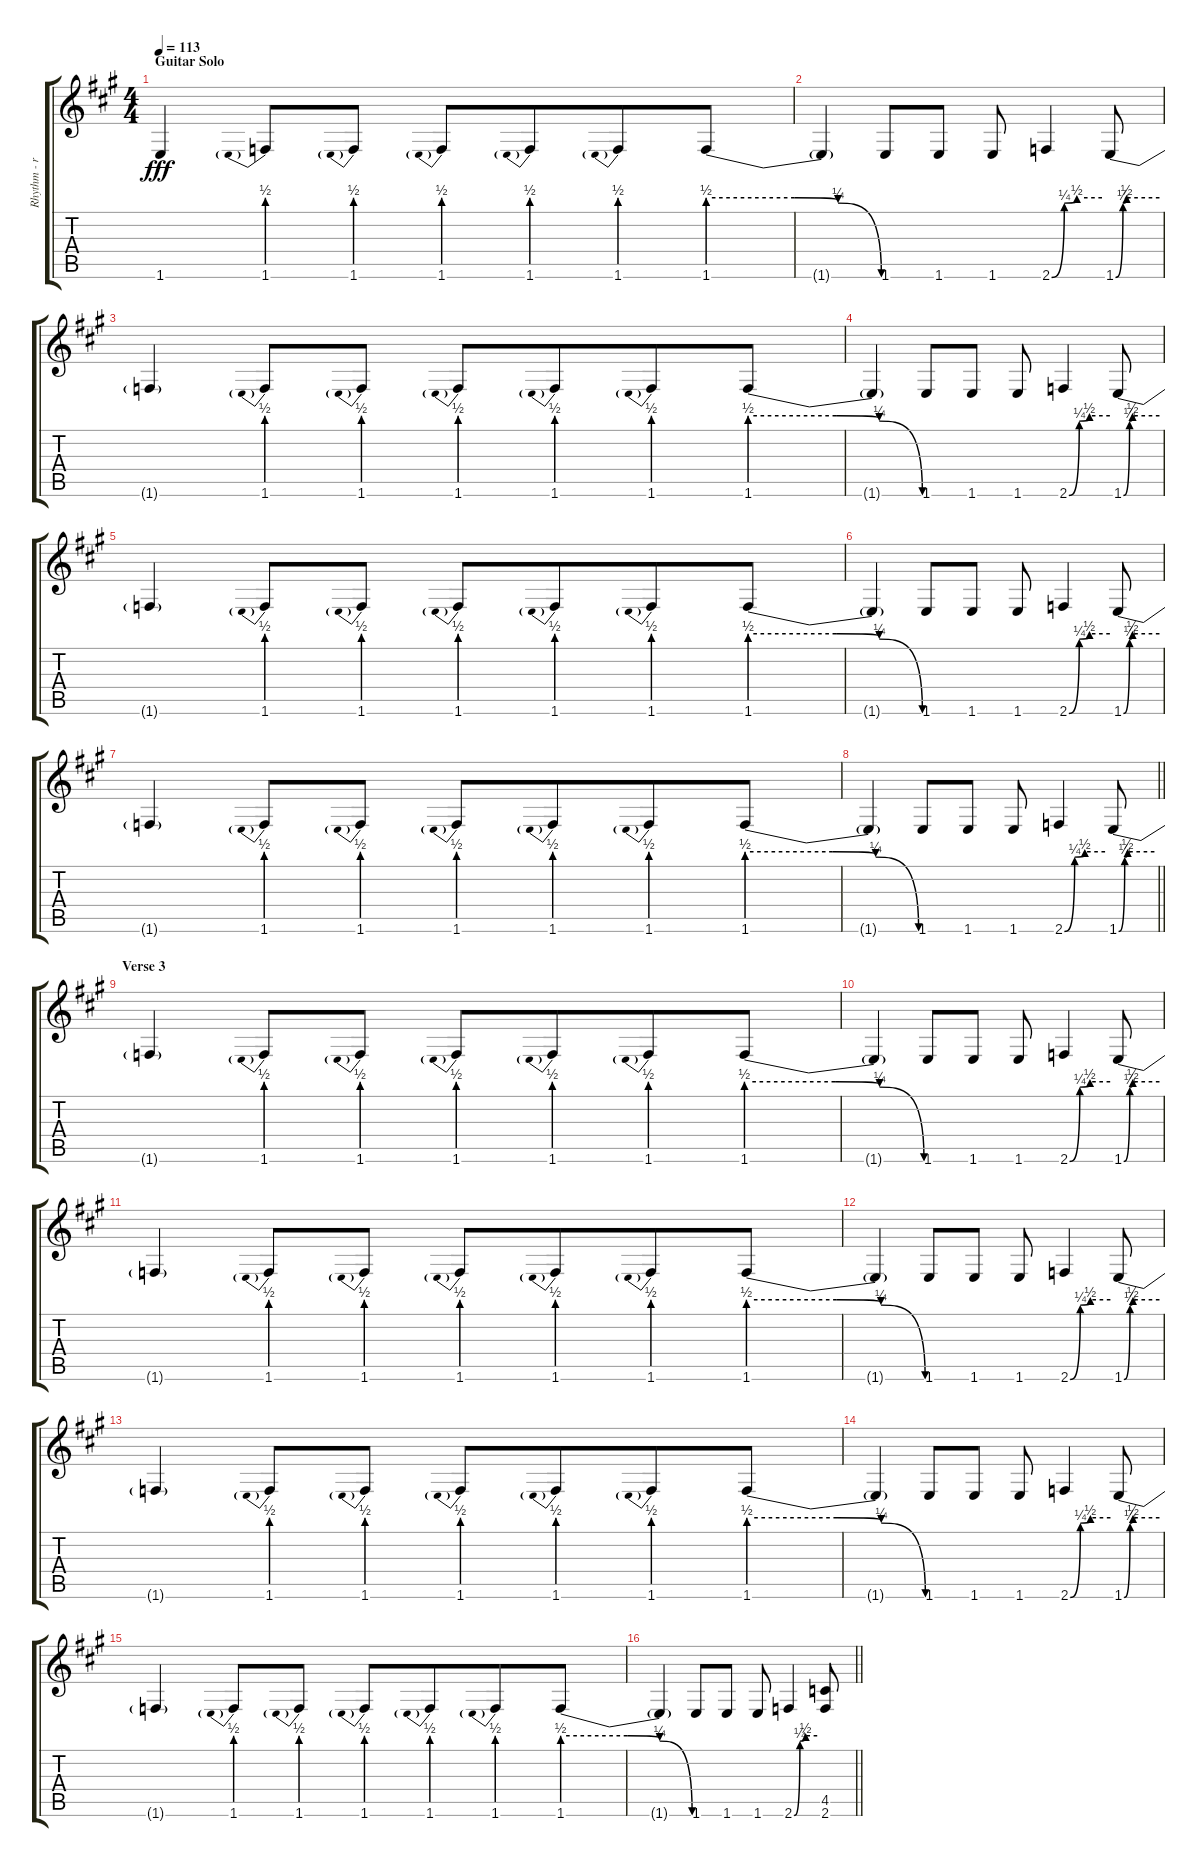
\track ("Rhythm - right" "Rhythm - r") {instrument distortionguitar}
\staff {score tabs}
\tuning (Eb4 Bb3 Gb3 Db3 Ab2 Eb2) {hide}
\ts (4 4)
\section ("" "Guitar Solo")
\tempo 113
\clef g2
\ks f#minor
1.6{t}.4{dy fff} 1.6{be (prebend 0 2 60 2)}.8 1.6{be (prebend 0 2 60 2)}.8 1.6{be (prebend 0 2 60 2)}.8 1.6{be (prebend 0 2 60 2)}.8{beam merge} 1.6{be (prebend 0 2 60 2)}.8 1.6{be (custom 0 2 30 2 45 1 60 0)}.8 |
1.6{t}.4 1.6.8 1.6.8 1.6.8 2.6{be (custom 0 0 15 1 30 2 60 2)}.4 1.6{be (custom 0 0 10 1 15 2 60 2)}.8 |
1.6{t}.4 1.6{be (prebend 0 2 60 2)}.8 1.6{be (prebend 0 2 60 2)}.8 1.6{be (prebend 0 2 60 2)}.8 1.6{be (prebend 0 2 60 2)}.8{beam merge} 1.6{be (prebend 0 2 60 2)}.8 1.6{be (custom 0 2 30 2 45 1 60 0)}.8 |
1.6{t}.4 1.6.8 1.6.8 1.6.8 2.6{be (custom 0 0 15 1 30 2 60 2)}.4 1.6{be (custom 0 0 10 1 15 2 60 2)}.8 |
1.6{t}.4 1.6{be (prebend 0 2 60 2)}.8 1.6{be (prebend 0 2 60 2)}.8 1.6{be (prebend 0 2 60 2)}.8 1.6{be (prebend 0 2 60 2)}.8{beam merge} 1.6{be (prebend 0 2 60 2)}.8 1.6{be (custom 0 2 30 2 45 1 60 0)}.8 |
1.6{t}.4 1.6.8 1.6.8 1.6.8 2.6{be (custom 0 0 15 1 30 2 60 2)}.4 1.6{be (custom 0 0 10 1 15 2 60 2)}.8 |
1.6{t}.4 1.6{be (prebend 0 2 60 2)}.8 1.6{be (prebend 0 2 60 2)}.8 1.6{be (prebend 0 2 60 2)}.8 1.6{be (prebend 0 2 60 2)}.8{beam merge} 1.6{be (prebend 0 2 60 2)}.8 1.6{be (custom 0 2 30 2 45 1 60 0)}.8 |
\barLineRight lightlight
1.6{t}.4 1.6.8 1.6.8 1.6.8 2.6{be (custom 0 0 15 1 30 2 60 2)}.4 1.6{be (custom 0 0 10 1 15 2 60 2)}.8 |
\section ("" "Verse 3")
1.6{t}.4 1.6{be (prebend 0 2 60 2)}.8 1.6{be (prebend 0 2 60 2)}.8 1.6{be (prebend 0 2 60 2)}.8 1.6{be (prebend 0 2 60 2)}.8{beam merge} 1.6{be (prebend 0 2 60 2)}.8 1.6{be (custom 0 2 30 2 45 1 60 0)}.8 |
1.6{t}.4 1.6.8 1.6.8 1.6.8 2.6{be (custom 0 0 15 1 30 2 60 2)}.4 1.6{be (custom 0 0 10 1 15 2 60 2)}.8 |
1.6{t}.4 1.6{be (prebend 0 2 60 2)}.8 1.6{be (prebend 0 2 60 2)}.8 1.6{be (prebend 0 2 60 2)}.8 1.6{be (prebend 0 2 60 2)}.8{beam merge} 1.6{be (prebend 0 2 60 2)}.8 1.6{be (custom 0 2 30 2 45 1 60 0)}.8 |
1.6{t}.4 1.6.8 1.6.8 1.6.8 2.6{be (custom 0 0 15 1 30 2 60 2)}.4 1.6{be (custom 0 0 10 1 15 2 60 2)}.8 |
1.6{t}.4 1.6{be (prebend 0 2 60 2)}.8 1.6{be (prebend 0 2 60 2)}.8 1.6{be (prebend 0 2 60 2)}.8 1.6{be (prebend 0 2 60 2)}.8{beam merge} 1.6{be (prebend 0 2 60 2)}.8 1.6{be (custom 0 2 30 2 45 1 60 0)}.8 |
1.6{t}.4 1.6.8 1.6.8 1.6.8 2.6{be (custom 0 0 15 1 30 2 60 2)}.4 1.6{be (custom 0 0 10 1 15 2 60 2)}.8 |
1.6{t}.4 1.6{be (prebend 0 2 60 2)}.8 1.6{be (prebend 0 2 60 2)}.8 1.6{be (prebend 0 2 60 2)}.8 1.6{be (prebend 0 2 60 2)}.8{beam merge} 1.6{be (prebend 0 2 60 2)}.8 1.6{be (custom 0 2 30 2 45 1 60 0)}.8 |
\barLineRight lightlight
1.6{t}.4 1.6.8 1.6.8 1.6.8 2.6{be (custom 0 0 15 1 30 2 60 2)}.4 (4.5 2.6).8
